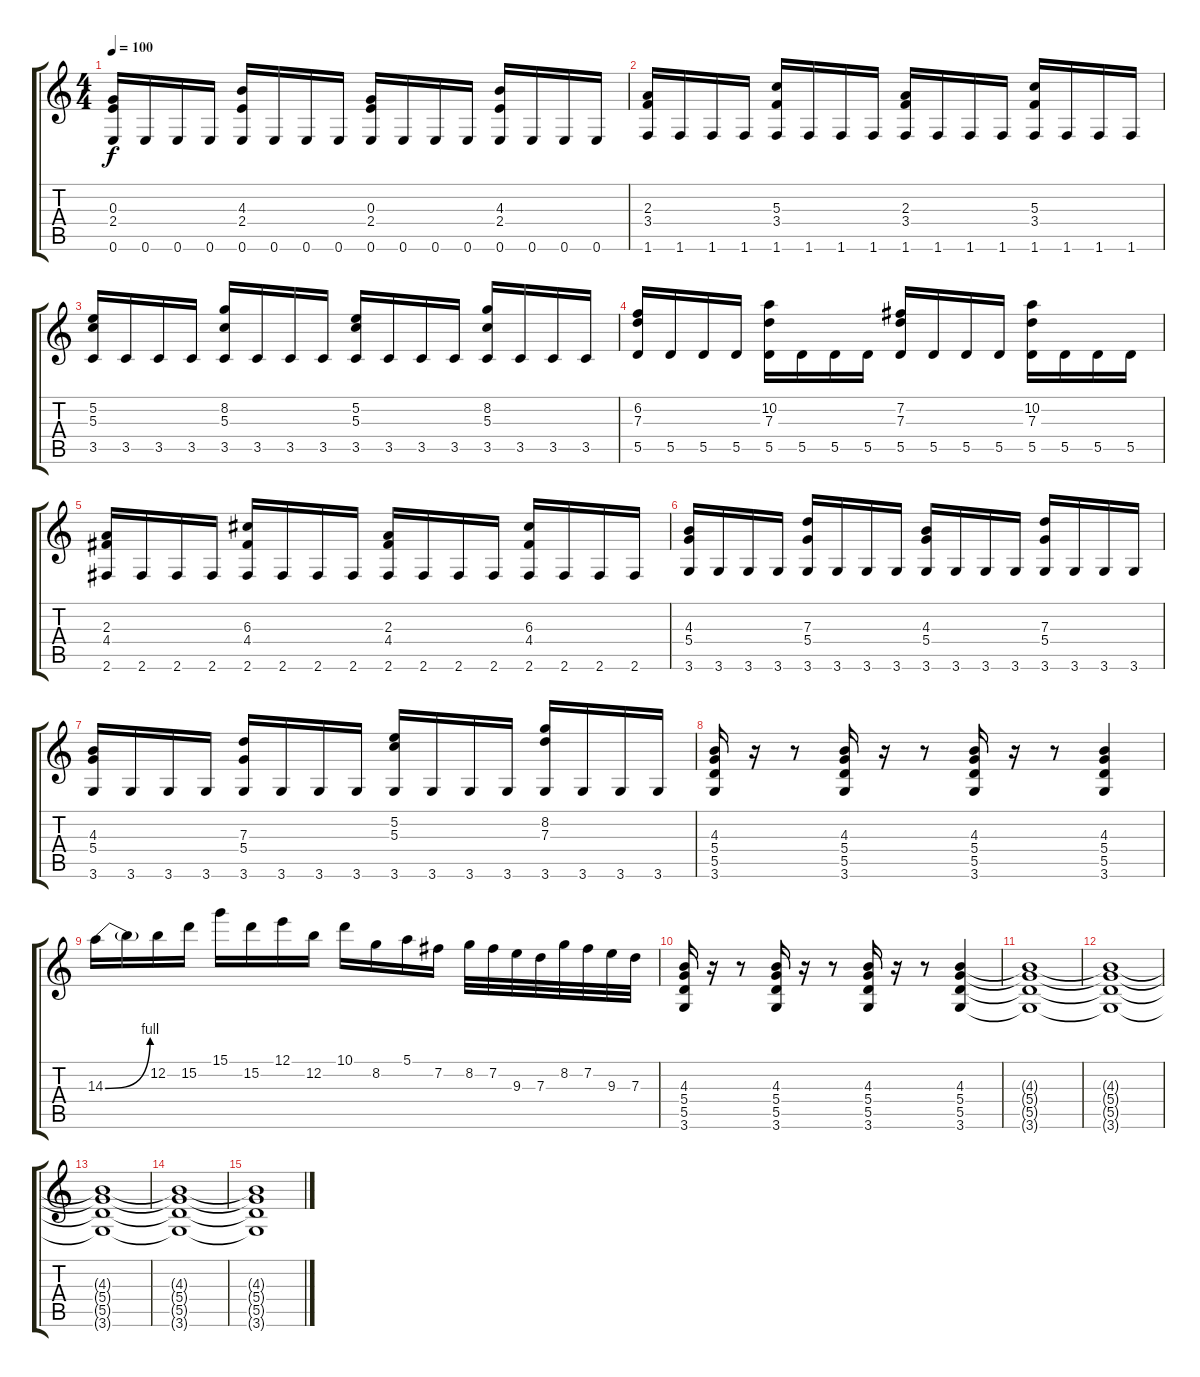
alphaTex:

\track "" {instrument overdrivenguitar}
\staff {score tabs}
\tuning (E4 B3 G3 D3 A2 E2) {hide}
\ts (4 4)
\tempo 100
\clef g2
\ks c
(0.3 2.4 0.6).16{dy f} 0.6.16 0.6.16 0.6.16 (4.3 2.4 0.6).16 0.6.16 0.6.16 0.6.16 (0.3 2.4 0.6).16 0.6.16 0.6.16 0.6.16 (4.3 2.4 0.6).16 0.6.16 0.6.16 0.6.16 |
(2.3 3.4 1.6).16 1.6.16 1.6.16 1.6.16 (5.3 3.4 1.6).16 1.6.16 1.6.16 1.6.16 (2.3 3.4 1.6).16 1.6.16 1.6.16 1.6.16 (5.3 3.4 1.6).16 1.6.16 1.6.16 1.6.16 |
(5.2 5.3 3.5).16 3.5.16 3.5.16 3.5.16 (8.2 5.3 3.5).16 3.5.16 3.5.16 3.5.16 (5.2 5.3 3.5).16 3.5.16 3.5.16 3.5.16 (8.2 5.3 3.5).16 3.5.16 3.5.16 3.5.16 |
(6.2 7.3 5.5).16 5.5.16 5.5.16 5.5.16 (10.2 7.3 5.5).16 5.5.16 5.5.16 5.5.16 (7.2 7.3 5.5).16 5.5.16 5.5.16 5.5.16 (10.2 7.3 5.5).16 5.5.16 5.5.16 5.5.16 |
(2.3 4.4 2.6).16 2.6.16 2.6.16 2.6.16 (6.3 4.4 2.6).16 2.6.16 2.6.16 2.6.16 (2.3 4.4 2.6).16 2.6.16 2.6.16 2.6.16 (6.3 4.4 2.6).16 2.6.16 2.6.16 2.6.16 |
(4.3 5.4 3.6).16 3.6.16 3.6.16 3.6.16 (7.3 5.4 3.6).16 3.6.16 3.6.16 3.6.16 (4.3 5.4 3.6).16 3.6.16 3.6.16 3.6.16 (7.3 5.4 3.6).16 3.6.16 3.6.16 3.6.16 |
(4.3 5.4 3.6).16 3.6.16 3.6.16 3.6.16 (7.3 5.4 3.6).16 3.6.16 3.6.16 3.6.16 (5.2 5.3 3.6).16 3.6.16 3.6.16 3.6.16 (8.2 7.3 3.6).16 3.6.16 3.6.16 3.6.16 |
(4.3 5.4 5.5 3.6).16 r.16 r.8 (4.3 5.4 5.5 3.6).16 r.16 r.8 (4.3 5.4 5.5 3.6).16 r.16 r.8 (4.3 5.4 5.5 3.6).4 |
14.3{be (bend 0 0 60 4)}.16 14.3{t}.16 12.2.16 15.2.16 15.1.16 15.2.16 12.1.16 12.2.16 10.1.16 8.2.16 5.1.16 7.2.16 8.2.32 7.2.32 9.3.32 7.3.32 8.2.32 7.2.32 9.3.32 7.3.32 |
(4.3 5.4 5.5 3.6).16 r.16 r.8 (4.3 5.4 5.5 3.6).16 r.16 r.8 (4.3 5.4 5.5 3.6).16 r.16 r.8 (4.3 5.4 5.5 3.6).4 |
(4.3{t} 5.4{t} 5.5{t} 3.6{t}).1 |
(4.3{t} 5.4{t} 5.5{t} 3.6{t}).1 |
(4.3{t} 5.4{t} 5.5{t} 3.6{t}).1 |
(4.3{t} 5.4{t} 5.5{t} 3.6{t}).1 |
(4.3{t} 5.4{t} 5.5{t} 3.6{t}).1
